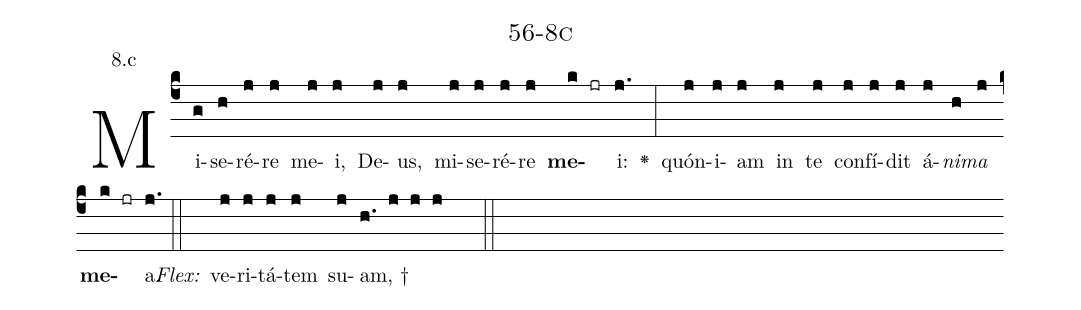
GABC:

name: 56-8c;
annotation: 8.c;
%%
(c4)Mi(g)se(h)ré(j)re(j) me(j)i,(j) De(j)us,(j) mi(j)se(j)ré(j)re(j) <b>me</b>(k jr)i:(j.) <v>\greheightstar</v>(:) quón(j)i(j)am(j) in(j) te(j) con(j)fí(j)dit(j) á(j)<i>ni</i>(h)<i>ma</i>(j) <b>me</b>(k jr)a.(j.) (::)
<i>Flex:</i>()  ve(j)ri(j)tá(j)tem(j) su(j)am, †(h. j j j  ::)

%E(j) u(j) o(h) u(j) a(k) e.(j.) (::)
